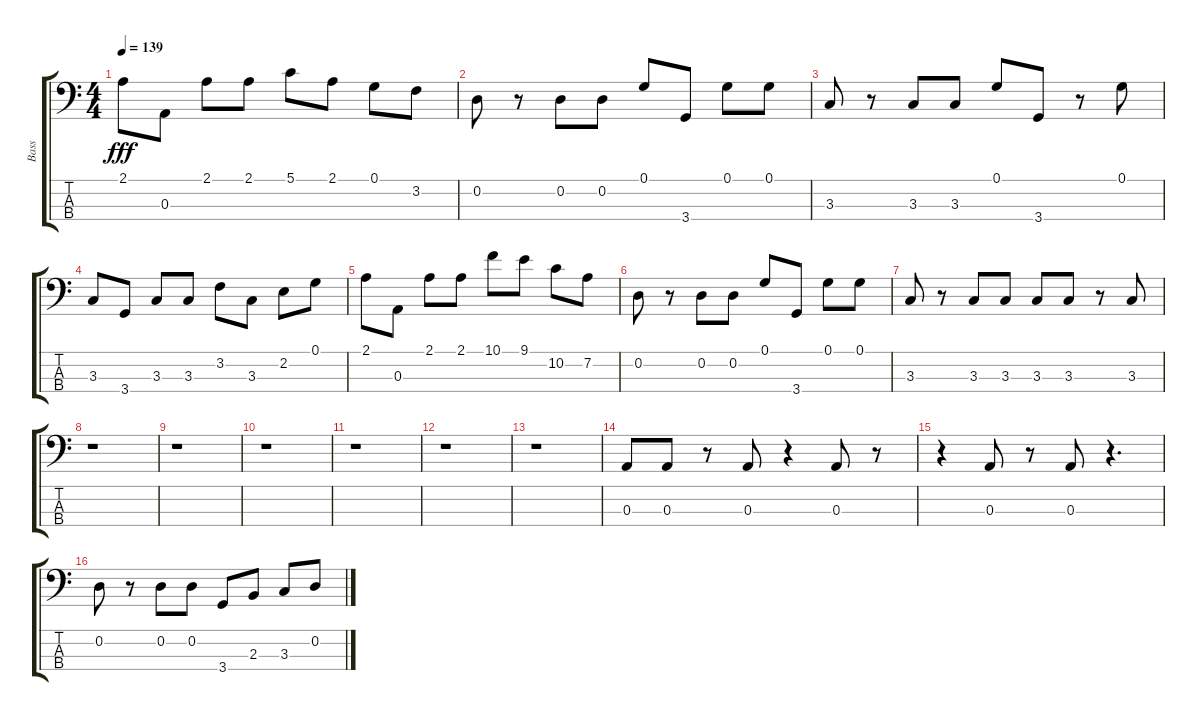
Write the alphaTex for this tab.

\track ("Bass" "Bass") {instrument synthbass1}
\staff {score tabs}
\tuning (G2 D2 A1 E1) {hide}
\ts (4 4)
\tempo 139
\clef f4
\ks c
2.1.8{dy fff} 0.3.8 2.1.8 2.1.8 5.1.8 2.1.8 0.1.8 3.2.8 |
0.2.8 r.8 0.2.8 0.2.8 0.1.8 3.4.8 0.1.8 0.1.8 |
3.3.8 r.8 3.3.8 3.3.8 0.1.8 3.4.8 r.8 0.1.8 |
3.3.8 3.4.8 3.3.8 3.3.8 3.2.8 3.3.8 2.2.8 0.1.8 |
2.1.8 0.3.8 2.1.8 2.1.8 10.1.8 9.1.8 10.2.8 7.2.8 |
0.2.8 r.8 0.2.8 0.2.8 0.1.8 3.4.8 0.1.8 0.1.8 |
3.3.8 r.8 3.3.8 3.3.8 3.3.8 3.3.8 r.8 3.3.8 |
r.1 |
r.1 |
r.1 |
r.1 |
r.1 |
r.1 |
0.3.8 0.3.8 r.8 0.3.8 r.4 0.3.8 r.8 |
r.4 0.3.8 r.8 0.3.8 r.4{d} |
0.2.8 r.8 0.2.8 0.2.8 3.4.8 2.3.8 3.3.8 0.2.8
